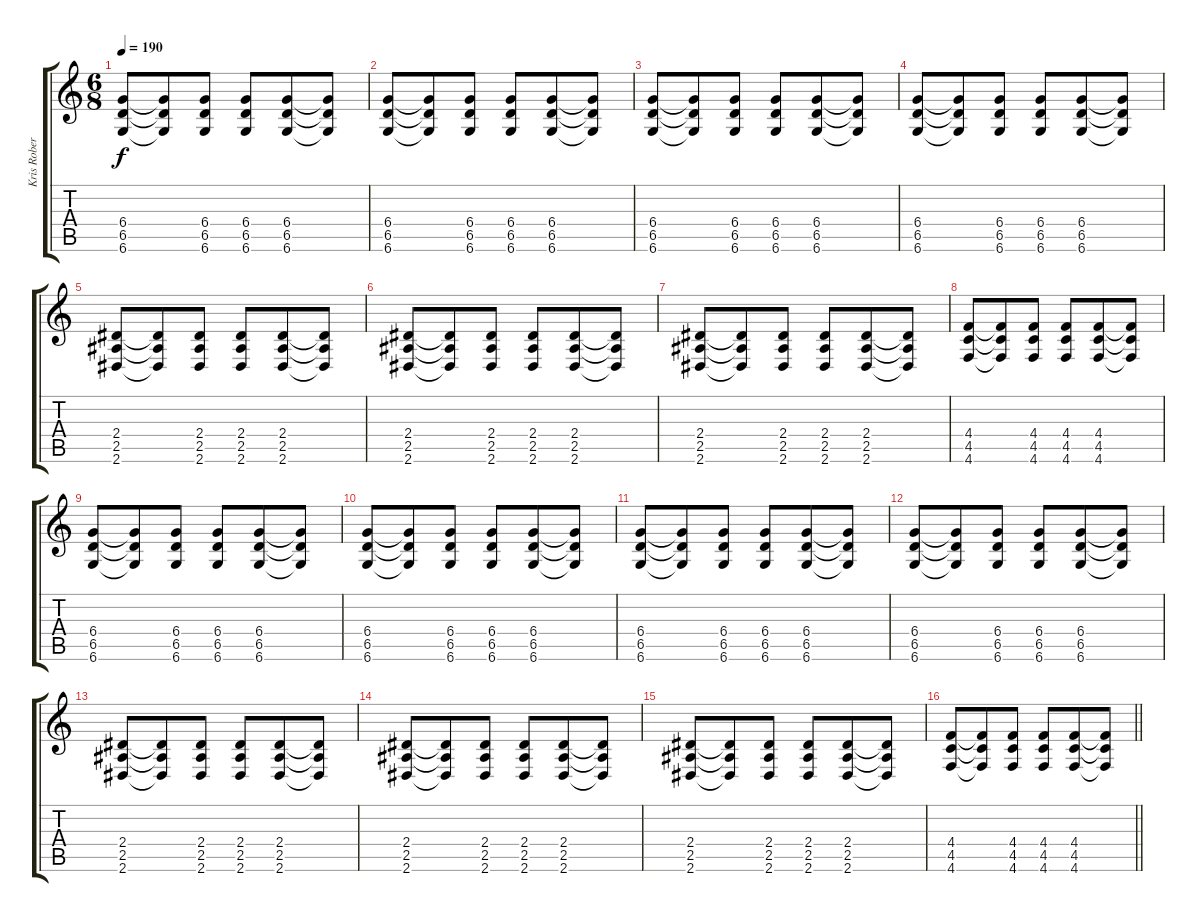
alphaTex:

\track ("Kris Roberts" "Kris Rober") {instrument overdrivenguitar}
\staff {score tabs}
\tuning (Eb4 Bb3 Gb3 Db3 Ab2 Db2) {hide}
\ts (6 8)
\section ("" "")
\tempo 190
\clef g2
\ks c
(6.4 6.5 6.6).8{dy f} (6.4{t} 6.5{t} 6.6{t}).8 (6.4 6.5 6.6).8 (6.4 6.5 6.6).8 (6.4 6.5 6.6).8 (6.4{t} 6.5{t} 6.6{t}).8 |
(6.4 6.5 6.6).8 (6.4{t} 6.5{t} 6.6{t}).8 (6.4 6.5 6.6).8 (6.4 6.5 6.6).8 (6.4 6.5 6.6).8 (6.4{t} 6.5{t} 6.6{t}).8 |
(6.4 6.5 6.6).8 (6.4{t} 6.5{t} 6.6{t}).8 (6.4 6.5 6.6).8 (6.4 6.5 6.6).8 (6.4 6.5 6.6).8 (6.4{t} 6.5{t} 6.6{t}).8 |
(6.4 6.5 6.6).8 (6.4{t} 6.5{t} 6.6{t}).8 (6.4 6.5 6.6).8 (6.4 6.5 6.6).8 (6.4 6.5 6.6).8 (6.4{t} 6.5{t} 6.6{t}).8 |
(2.4 2.5 2.6).8 (2.4{t} 2.5{t} 2.6{t}).8 (2.4 2.5 2.6).8 (2.4 2.5 2.6).8 (2.4 2.5 2.6).8 (2.4{t} 2.5{t} 2.6{t}).8 |
(2.4 2.5 2.6).8 (2.4{t} 2.5{t} 2.6{t}).8 (2.4 2.5 2.6).8 (2.4 2.5 2.6).8 (2.4 2.5 2.6).8 (2.4{t} 2.5{t} 2.6{t}).8 |
(2.4 2.5 2.6).8 (2.4{t} 2.5{t} 2.6{t}).8 (2.4 2.5 2.6).8 (2.4 2.5 2.6).8 (2.4 2.5 2.6).8 (2.4{t} 2.5{t} 2.6{t}).8 |
(4.4 4.5 4.6).8 (4.4{t} 4.5{t} 4.6{t}).8 (4.4 4.5 4.6).8 (4.4 4.5 4.6).8 (4.4 4.5 4.6).8 (4.4{t} 4.5{t} 4.6{t}).8 |
(6.4 6.5 6.6).8 (6.4{t} 6.5{t} 6.6{t}).8 (6.4 6.5 6.6).8 (6.4 6.5 6.6).8 (6.4 6.5 6.6).8 (6.4{t} 6.5{t} 6.6{t}).8 |
(6.4 6.5 6.6).8 (6.4{t} 6.5{t} 6.6{t}).8 (6.4 6.5 6.6).8 (6.4 6.5 6.6).8 (6.4 6.5 6.6).8 (6.4{t} 6.5{t} 6.6{t}).8 |
(6.4 6.5 6.6).8 (6.4{t} 6.5{t} 6.6{t}).8 (6.4 6.5 6.6).8 (6.4 6.5 6.6).8 (6.4 6.5 6.6).8 (6.4{t} 6.5{t} 6.6{t}).8 |
(6.4 6.5 6.6).8 (6.4{t} 6.5{t} 6.6{t}).8 (6.4 6.5 6.6).8 (6.4 6.5 6.6).8 (6.4 6.5 6.6).8 (6.4{t} 6.5{t} 6.6{t}).8 |
(2.4 2.5 2.6).8 (2.4{t} 2.5{t} 2.6{t}).8 (2.4 2.5 2.6).8 (2.4 2.5 2.6).8 (2.4 2.5 2.6).8 (2.4{t} 2.5{t} 2.6{t}).8 |
(2.4 2.5 2.6).8 (2.4{t} 2.5{t} 2.6{t}).8 (2.4 2.5 2.6).8 (2.4 2.5 2.6).8 (2.4 2.5 2.6).8 (2.4{t} 2.5{t} 2.6{t}).8 |
(2.4 2.5 2.6).8 (2.4{t} 2.5{t} 2.6{t}).8 (2.4 2.5 2.6).8 (2.4 2.5 2.6).8 (2.4 2.5 2.6).8 (2.4{t} 2.5{t} 2.6{t}).8 |
\barLineRight lightlight
(4.4 4.5 4.6).8 (4.4{t} 4.5{t} 4.6{t}).8 (4.4 4.5 4.6).8 (4.4 4.5 4.6).8 (4.4 4.5 4.6).8 (4.4{t} 4.5{t} 4.6{t}).8
